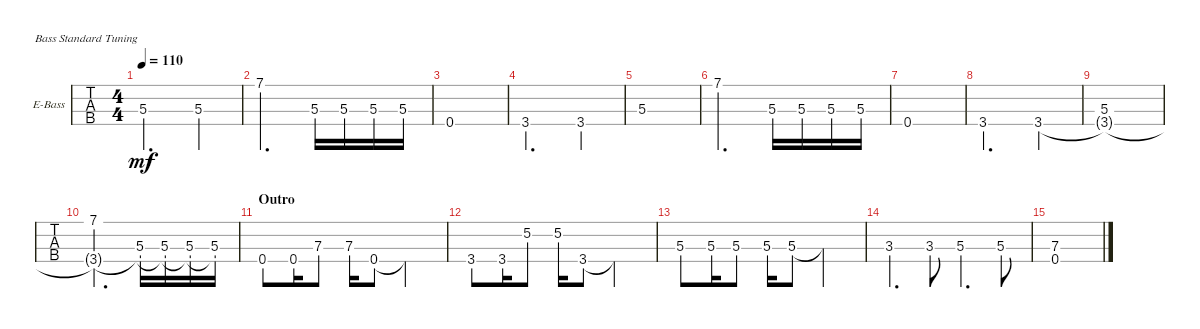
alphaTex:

\defaultSystemsLayout 4
\bracketExtendMode groupsimilarinstruments
\firstSystemTrackNameOrientation horizontal
\otherSystemsTrackNameOrientation horizontal
\track ("Akshay" "E-Bass") {instrument electricbassfinger}
\staff {tabs}
\tuning (G2 D2 A1 E1)
\ts (4 4)
\tempo 110
\clef f4
\ks c
5.3.2{d dy mf} 5.3.4 |
7.1.2{d} 5.3.16 5.3.16 5.3.16 5.3.16 |
0.4.1 |
3.4.2{d} 3.4.4 |
5.3.1 |
7.1.2{d} 5.3.16 5.3.16 5.3.16 5.3.16 |
0.4.1 |
3.4.2{d} 3.4.4 |
(5.3 3.4{t}).1 |
(7.1 3.4{t}).2{d} (5.3 3.4{t}).16 (5.3 3.4{t}).16 (5.3 3.4{t}).16 (5.3 3.4{t}).16 |
\section ("" "Outro")
0.4.8 0.4.16 7.3.8 7.3.16 0.4.8 0.4{t}.2 |
3.4.8 3.4.16 5.2.8 5.2.16 3.4.8 3.4{t}.2 |
5.3.8 5.3.16 5.3.8 5.3.16 5.3.8 5.3{t}.2 |
3.3.4{d} 3.3.8 5.3.4{d} 5.3.8 |
(0.4 7.3).1
